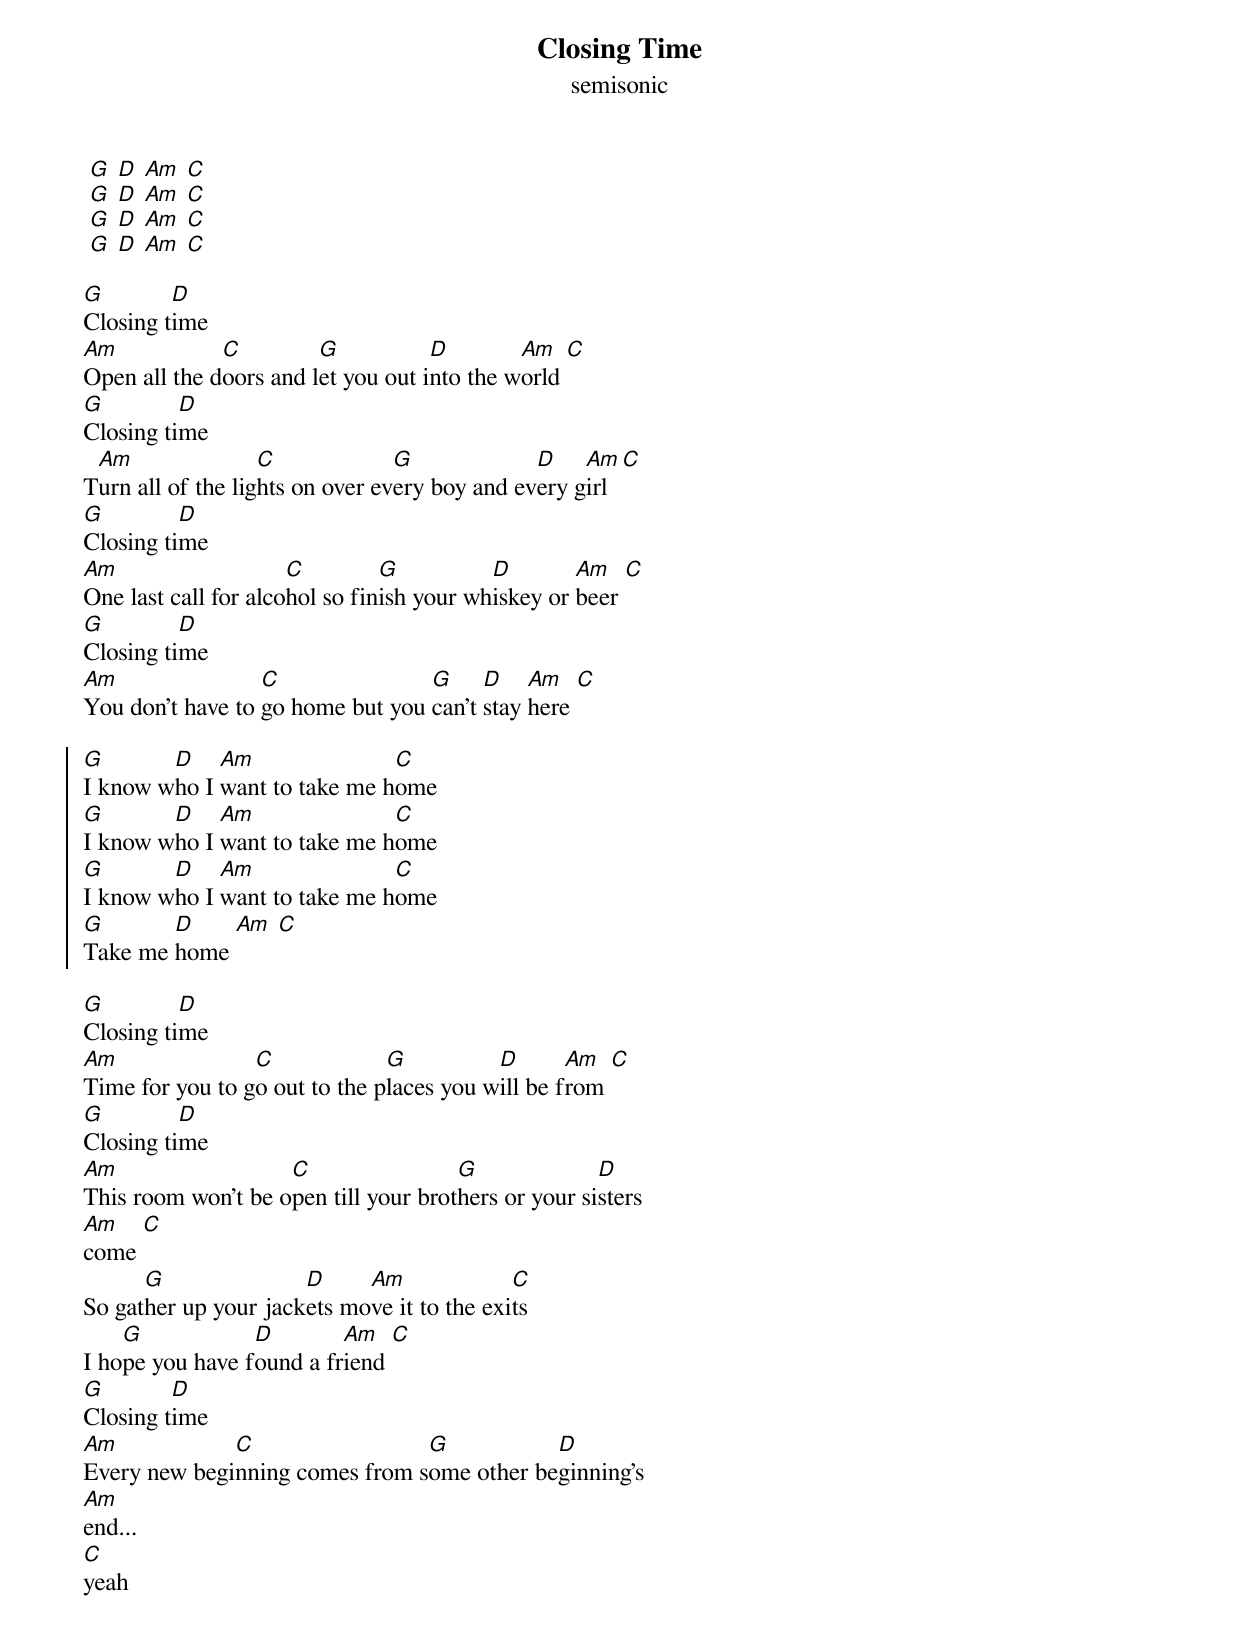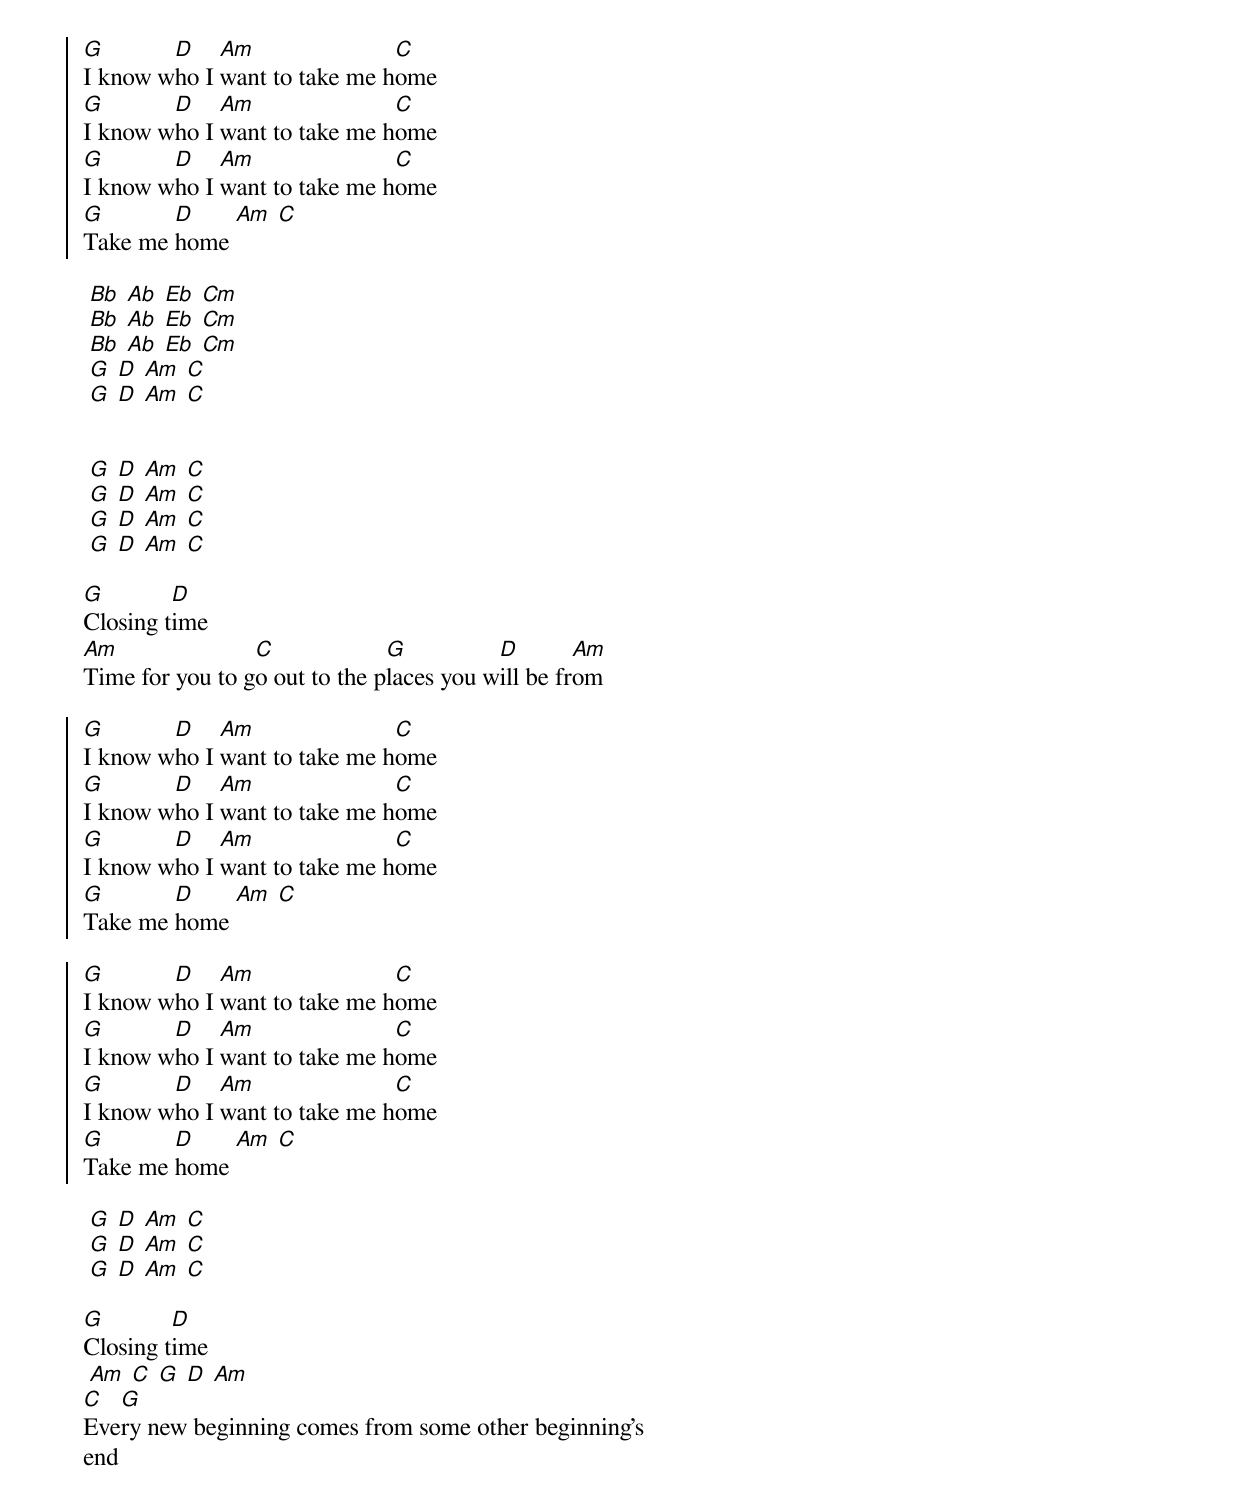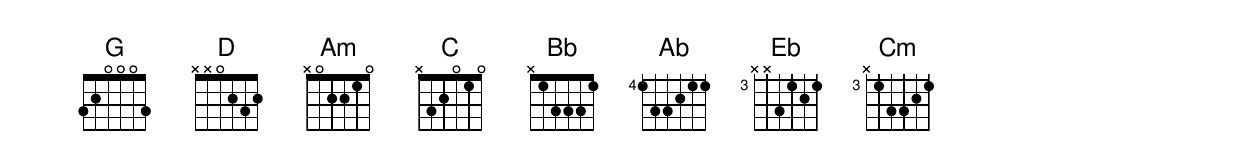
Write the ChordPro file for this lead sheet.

{title: Closing Time}
{subtitle: semisonic}

 [G] [D] [Am] [C]
 [G] [D] [Am] [C]
 [G] [D] [Am] [C]
 [G] [D] [Am] [C]

[G]Closing t[D]ime
[Am]Open all the d[C]oors and l[G]et you out i[D]nto the w[Am]orld [C]
[G]Closing ti[D]me
T[Am]urn all of the lig[C]hts on over ev[G]ery boy and ev[D]ery g[Am]irl [C]
[G]Closing ti[D]me
[Am]One last call for alco[C]hol so fin[G]ish your wh[D]iskey or [Am]beer [C]
[G]Closing ti[D]me
[Am]You don't have to [C]go home but you [G]can't [D]stay [Am]here [C]

{soc}
[G]I know w[D]ho I [Am]want to take me h[C]ome
[G]I know w[D]ho I [Am]want to take me h[C]ome
[G]I know w[D]ho I [Am]want to take me h[C]ome
[G]Take me [D]home [Am] [C]
{eoc}

[G]Closing ti[D]me
[Am]Time for you to g[C]o out to the p[G]laces you w[D]ill be f[Am]rom [C]
[G]Closing ti[D]me
[Am]This room won't be o[C]pen till your brot[G]hers or your si[D]sters
[Am]come [C]
So gat[G]her up your jack[D]ets mo[Am]ve it to the exi[C]ts
I ho[G]pe you have f[D]ound a fr[Am]iend [C]
[G]Closing t[D]ime
[Am]Every new begi[C]nning comes from s[G]ome other be[D]ginning's
[Am]end...
[C]yeah

{soc}
[G]I know w[D]ho I [Am]want to take me h[C]ome
[G]I know w[D]ho I [Am]want to take me h[C]ome
[G]I know w[D]ho I [Am]want to take me h[C]ome
[G]Take me [D]home [Am] [C]
{eoc}

 [Bb] [Ab] [Eb] [Cm]
 [Bb] [Ab] [Eb] [Cm]
 [Bb] [Ab] [Eb] [Cm]
 [G] [D] [Am] [C]
 [G] [D] [Am] [C]


 [G] [D] [Am] [C]
 [G] [D] [Am] [C]
 [G] [D] [Am] [C]
 [G] [D] [Am] [C]

[G]Closing t[D]ime
[Am]Time for you to g[C]o out to the p[G]laces you w[D]ill be fr[Am]om

{soc}
[G]I know w[D]ho I [Am]want to take me h[C]ome
[G]I know w[D]ho I [Am]want to take me h[C]ome
[G]I know w[D]ho I [Am]want to take me h[C]ome
[G]Take me [D]home [Am] [C]
{eoc}

{soc}
[G]I know w[D]ho I [Am]want to take me h[C]ome
[G]I know w[D]ho I [Am]want to take me h[C]ome
[G]I know w[D]ho I [Am]want to take me h[C]ome
[G]Take me [D]home [Am] [C]
{eoc}

 [G] [D] [Am] [C]
 [G] [D] [Am] [C]
 [G] [D] [Am] [C]

[G]Closing t[D]ime
 [Am] [C] [G] [D] [Am]
[C]Eve[G]ry new beginning comes from some other beginning's
end
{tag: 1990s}
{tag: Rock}
